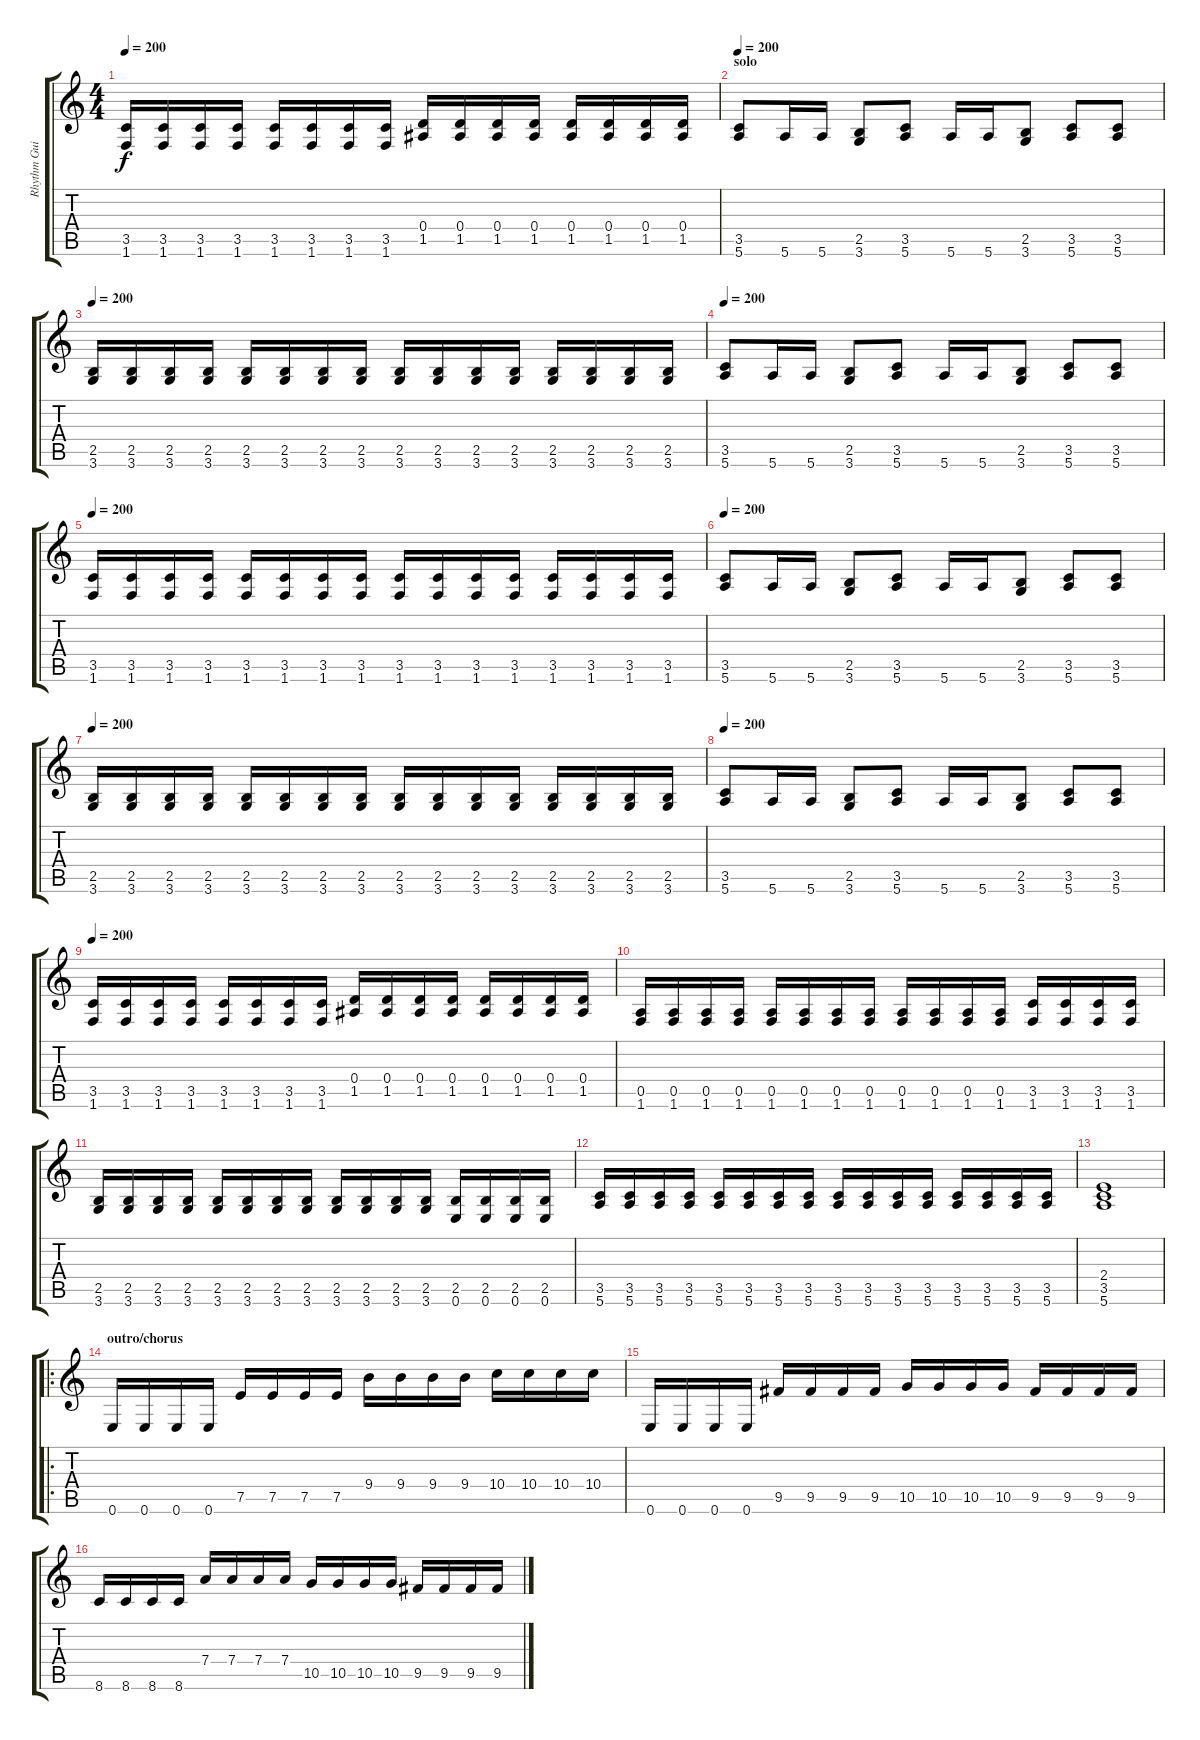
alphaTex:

\track ("Rhythm Guitar" "Rhythm Gui") {instrument distortionguitar}
\staff {score tabs}
\tuning (E4 B3 G3 D3 A2 E2) {hide}
\ts (4 4)
\tempo 200
\clef g2
\ks c
(3.5 1.6).16{dy f} (3.5 1.6).16 (3.5 1.6).16 (3.5 1.6).16 (3.5 1.6).16 (3.5 1.6).16 (3.5 1.6).16 (3.5 1.6).16 (0.4 1.5).16 (0.4 1.5).16 (0.4 1.5).16 (0.4 1.5).16 (0.4 1.5).16 (0.4 1.5).16 (0.4 1.5).16 (0.4 1.5).16 |
\section ("" "solo")
\tempo 200
(3.5 5.6).8 5.6.16 5.6.16 (2.5 3.6).8 (3.5 5.6).8 5.6.16 5.6.16 (2.5 3.6).8 (3.5 5.6).8 (3.5 5.6).8 |
\tempo 200
(2.5 3.6).16 (2.5 3.6).16 (2.5 3.6).16 (2.5 3.6).16 (2.5 3.6).16 (2.5 3.6).16 (2.5 3.6).16 (2.5 3.6).16 (2.5 3.6).16 (2.5 3.6).16 (2.5 3.6).16 (2.5 3.6).16 (2.5 3.6).16 (2.5 3.6).16 (2.5 3.6).16 (2.5 3.6).16 |
\tempo 200
(3.5 5.6).8 5.6.16 5.6.16 (2.5 3.6).8 (3.5 5.6).8 5.6.16 5.6.16 (2.5 3.6).8 (3.5 5.6).8 (3.5 5.6).8 |
\tempo 200
(3.5 1.6).16 (3.5 1.6).16 (3.5 1.6).16 (3.5 1.6).16 (3.5 1.6).16 (3.5 1.6).16 (3.5 1.6).16 (3.5 1.6).16 (3.5 1.6).16 (3.5 1.6).16 (3.5 1.6).16 (3.5 1.6).16 (3.5 1.6).16 (3.5 1.6).16 (3.5 1.6).16 (3.5 1.6).16 |
\tempo 200
(3.5 5.6).8 5.6.16 5.6.16 (2.5 3.6).8 (3.5 5.6).8 5.6.16 5.6.16 (2.5 3.6).8 (3.5 5.6).8 (3.5 5.6).8 |
\tempo 200
(2.5 3.6).16 (2.5 3.6).16 (2.5 3.6).16 (2.5 3.6).16 (2.5 3.6).16 (2.5 3.6).16 (2.5 3.6).16 (2.5 3.6).16 (2.5 3.6).16 (2.5 3.6).16 (2.5 3.6).16 (2.5 3.6).16 (2.5 3.6).16 (2.5 3.6).16 (2.5 3.6).16 (2.5 3.6).16 |
\tempo 200
(3.5 5.6).8 5.6.16 5.6.16 (2.5 3.6).8 (3.5 5.6).8 5.6.16 5.6.16 (2.5 3.6).8 (3.5 5.6).8 (3.5 5.6).8 |
\tempo 200
(3.5 1.6).16 (3.5 1.6).16 (3.5 1.6).16 (3.5 1.6).16 (3.5 1.6).16 (3.5 1.6).16 (3.5 1.6).16 (3.5 1.6).16 (0.4 1.5).16 (0.4 1.5).16 (0.4 1.5).16 (0.4 1.5).16 (0.4 1.5).16 (0.4 1.5).16 (0.4 1.5).16 (0.4 1.5).16 |
(0.5 1.6).16 (0.5 1.6).16 (0.5 1.6).16 (0.5 1.6).16 (0.5 1.6).16 (0.5 1.6).16 (0.5 1.6).16 (0.5 1.6).16 (0.5 1.6).16 (0.5 1.6).16 (0.5 1.6).16 (0.5 1.6).16 (3.5 1.6).16 (3.5 1.6).16 (3.5 1.6).16 (3.5 1.6).16 |
(2.5 3.6).16 (2.5 3.6).16 (2.5 3.6).16 (2.5 3.6).16 (2.5 3.6).16 (2.5 3.6).16 (2.5 3.6).16 (2.5 3.6).16 (2.5 3.6).16 (2.5 3.6).16 (2.5 3.6).16 (2.5 3.6).16 (2.5 0.6).16 (2.5 0.6).16 (2.5 0.6).16 (2.5 0.6).16 |
(3.5 5.6).16 (3.5 5.6).16 (3.5 5.6).16 (3.5 5.6).16 (3.5 5.6).16 (3.5 5.6).16 (3.5 5.6).16 (3.5 5.6).16 (3.5 5.6).16 (3.5 5.6).16 (3.5 5.6).16 (3.5 5.6).16 (3.5 5.6).16 (3.5 5.6).16 (3.5 5.6).16 (3.5 5.6).16 |
(2.4 3.5 5.6).1 |
\ro
\section ("" "outro/chorus")
0.6.16 0.6.16 0.6.16 0.6.16 7.5.16 7.5.16 7.5.16 7.5.16 9.4.16 9.4.16 9.4.16 9.4.16 10.4.16 10.4.16 10.4.16 10.4.16 |
0.6.16 0.6.16 0.6.16 0.6.16 9.5.16 9.5.16 9.5.16 9.5.16 10.5.16 10.5.16 10.5.16 10.5.16 9.5.16 9.5.16 9.5.16 9.5.16 |
8.6.16 8.6.16 8.6.16 8.6.16 7.4.16 7.4.16 7.4.16 7.4.16 10.5.16 10.5.16 10.5.16 10.5.16 9.5.16 9.5.16 9.5.16 9.5.16
